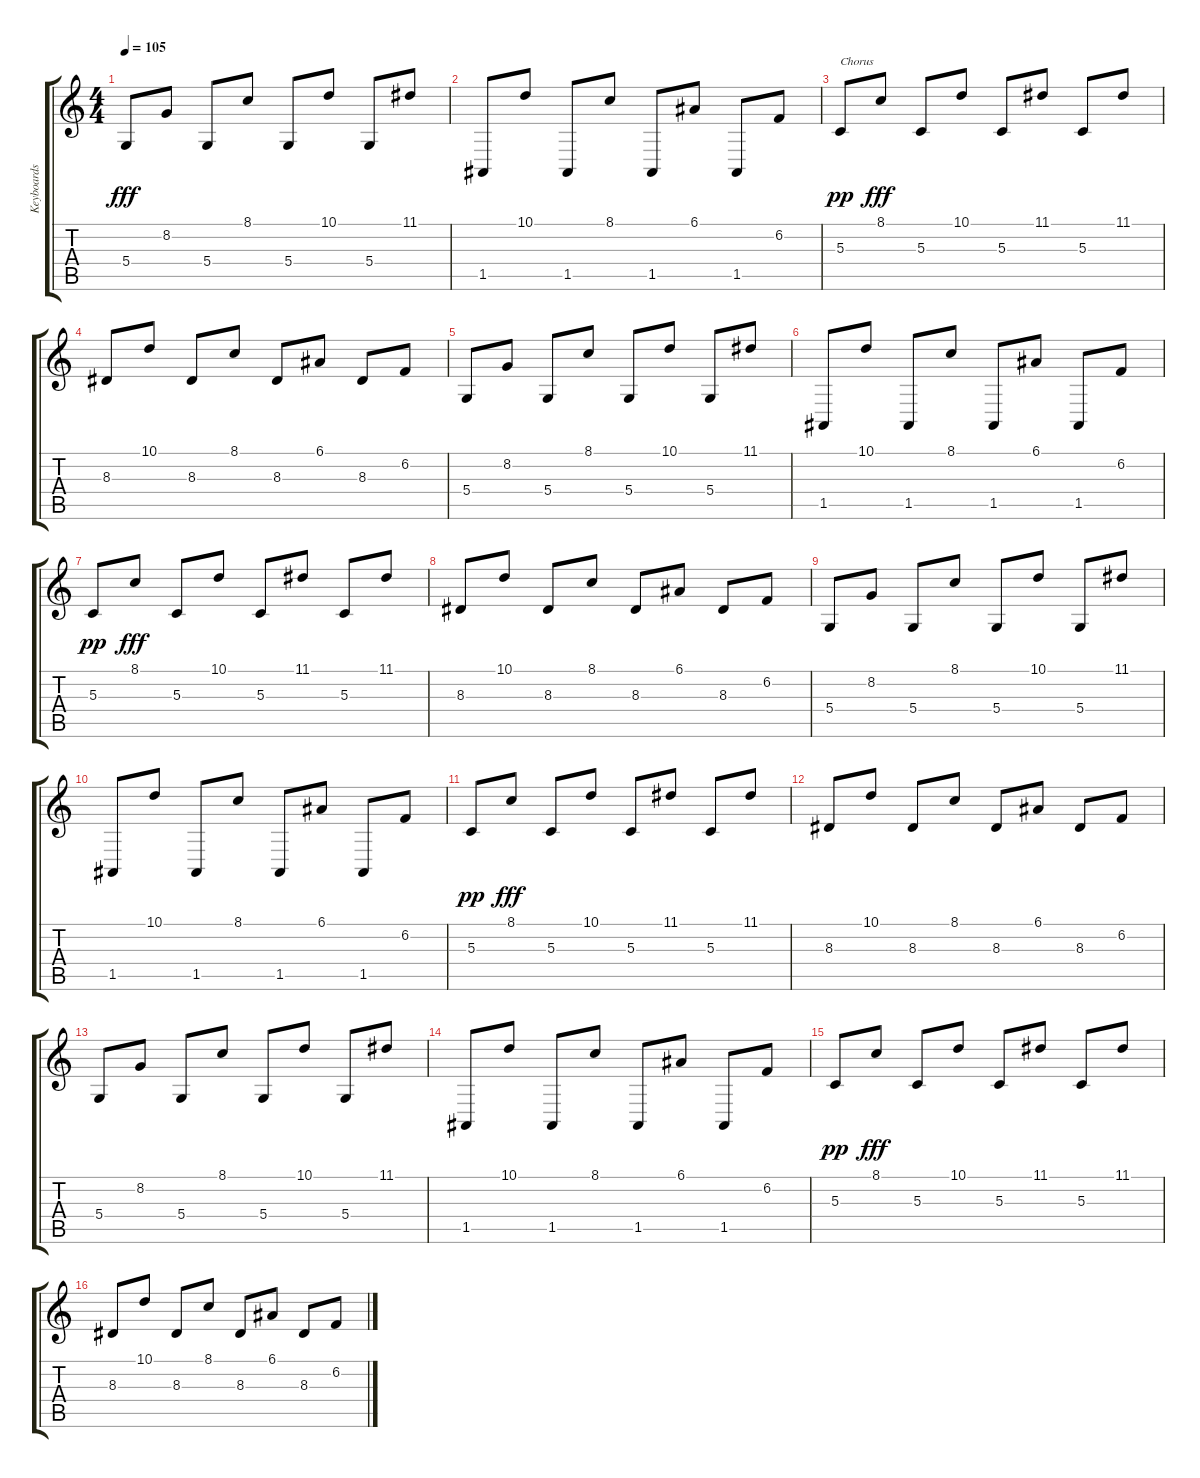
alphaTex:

\track ("Keyboards 3 / Guitar 3" "Keyboards ") {instrument pad3polysynth}
\staff {score tabs}
\tuning (E4 B3 G3 D3 A2 E2) {hide}
\ts (4 4)
\tempo 105
\clef g2
\ks c
5.4.8{dy fff} 8.2.8 5.4.8 8.1.8 5.4.8 10.1.8 5.4.8 11.1.8 |
1.5.8 10.1.8 1.5.8 8.1.8 1.5.8 6.1.8 1.5.8 6.2.8 |
5.3.8{txt "Chorus" dy pp volume 16 balance 1 instrument distortionguitar} 8.1.8{dy fff} 5.3.8 10.1.8 5.3.8 11.1.8 5.3.8 11.1.8 |
8.3.8 10.1.8 8.3.8 8.1.8 8.3.8 6.1.8 8.3.8 6.2.8 |
5.4.8 8.2.8 5.4.8 8.1.8 5.4.8 10.1.8 5.4.8 11.1.8 |
1.5.8 10.1.8 1.5.8 8.1.8 1.5.8 6.1.8 1.5.8 6.2.8 |
5.3.8{dy pp volume 16 balance 1 instrument distortionguitar} 8.1.8{dy fff} 5.3.8 10.1.8 5.3.8 11.1.8 5.3.8 11.1.8 |
8.3.8 10.1.8 8.3.8 8.1.8 8.3.8 6.1.8 8.3.8 6.2.8 |
5.4.8 8.2.8 5.4.8 8.1.8 5.4.8 10.1.8 5.4.8 11.1.8 |
1.5.8 10.1.8 1.5.8 8.1.8 1.5.8 6.1.8 1.5.8 6.2.8 |
5.3.8{dy pp volume 16 balance 1 instrument distortionguitar} 8.1.8{dy fff} 5.3.8 10.1.8 5.3.8 11.1.8 5.3.8 11.1.8 |
8.3.8 10.1.8 8.3.8 8.1.8 8.3.8 6.1.8 8.3.8 6.2.8 |
5.4.8 8.2.8 5.4.8 8.1.8 5.4.8 10.1.8 5.4.8 11.1.8 |
1.5.8 10.1.8 1.5.8 8.1.8 1.5.8 6.1.8 1.5.8 6.2.8 |
5.3.8{dy pp volume 16 balance 1 instrument distortionguitar} 8.1.8{dy fff} 5.3.8 10.1.8 5.3.8 11.1.8 5.3.8 11.1.8 |
8.3.8 10.1.8 8.3.8 8.1.8 8.3.8 6.1.8 8.3.8 6.2.8
